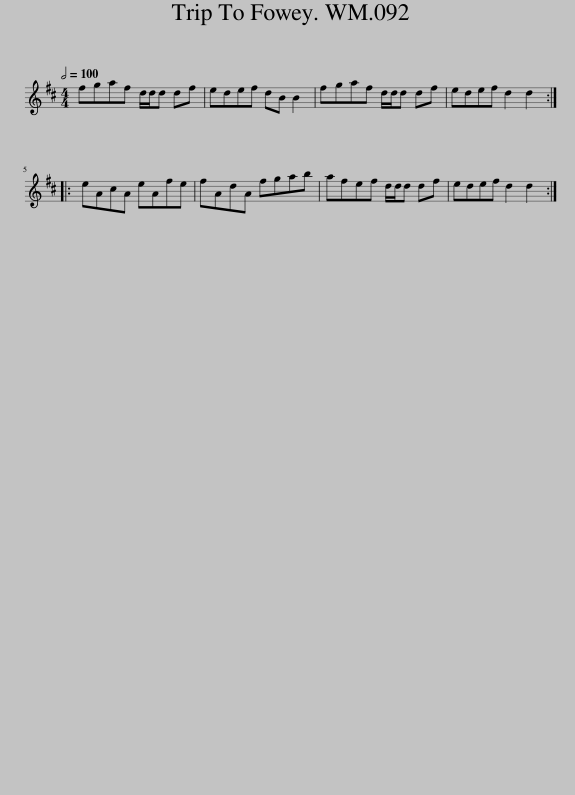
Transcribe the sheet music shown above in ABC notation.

X:1
L:1/8
Q:1/2=100
M:4/4
I:linebreak $
K:D
V:1 treble
V:1
 fgaf d/d/d df | edef dB B2 | fgaf d/d/d df | edef d2 d2 ::$ eAcA eAfe | %5
 fAdA fgab | afef d/d/d df | edef d2 d2 :| %8
